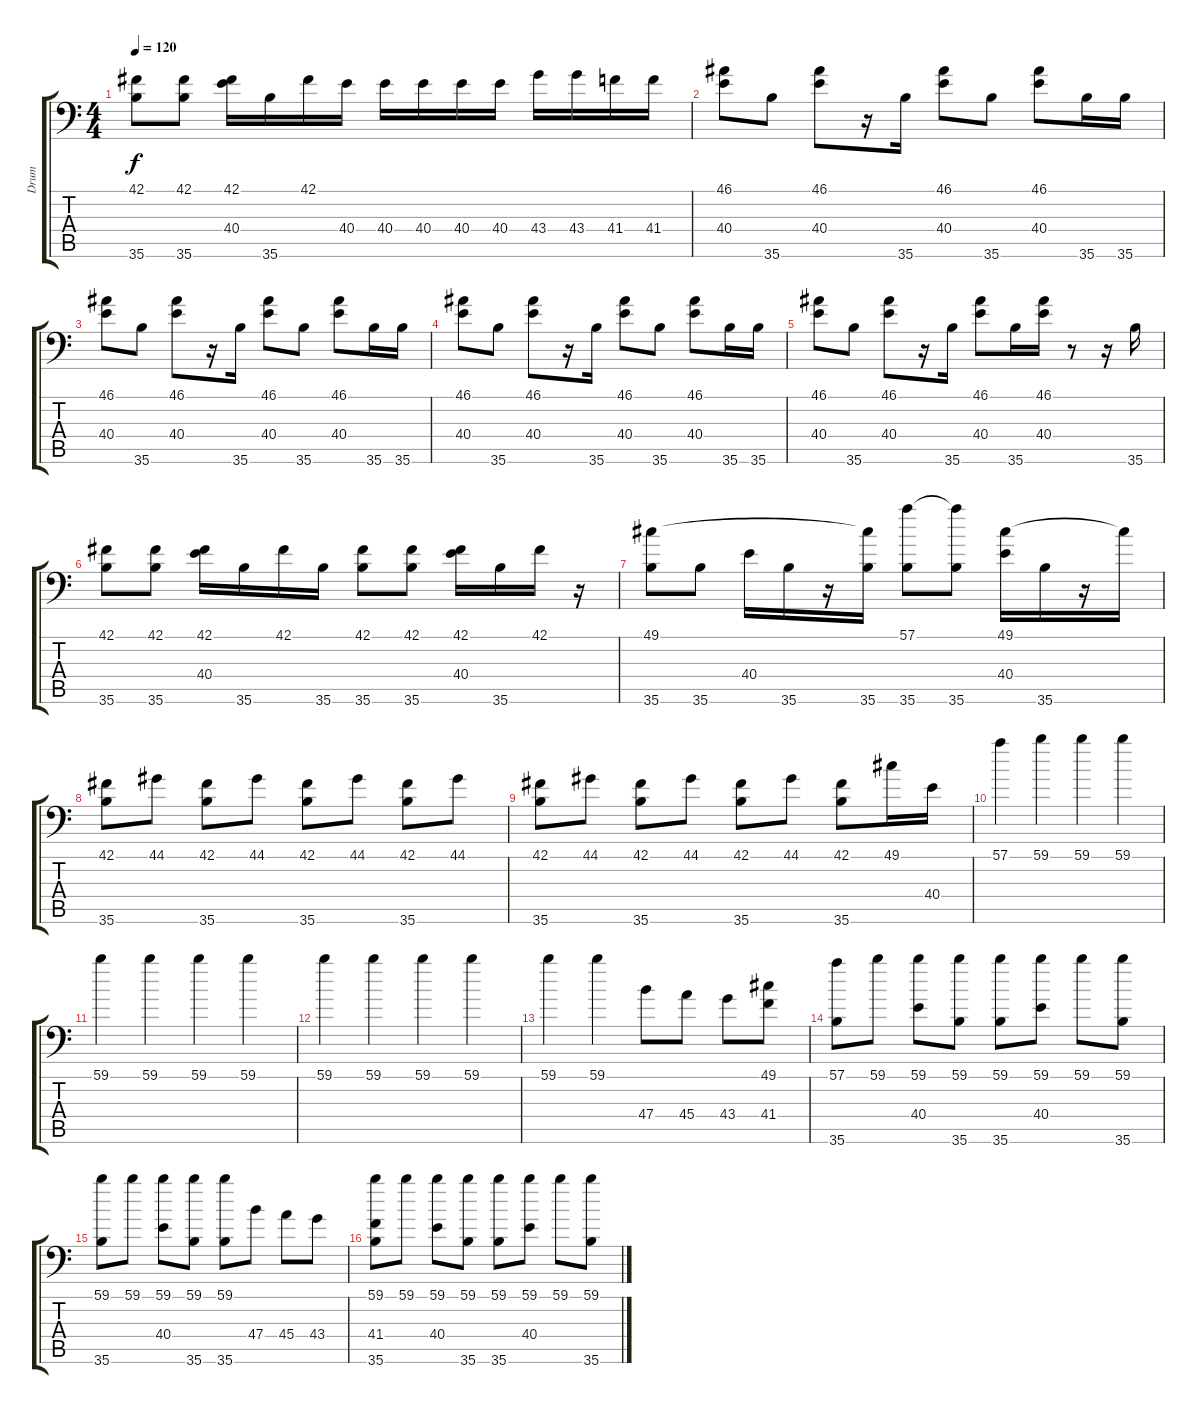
\track ("Drum" "Drum") {instrument acousticgrandpiano}
\staff {score tabs}
\tuning (C-1 C-1 C-1 C-1 C-1 C-1) {hide}
\ts (4 4)
\tempo 120
\clef f4
\ks c
(42.1 35.6).8{dy f} (42.1 35.6).8 (42.1 40.4).16 35.6.16 42.1.16 40.4.16 40.4.16 40.4.16 40.4.16 40.4.16 43.4.16 43.4.16 41.4.16 41.4.16 |
(46.1 40.4).8 35.6.8 (46.1 40.4).8 r.16 35.6.16 (46.1 40.4).8 35.6.8 (46.1 40.4).8 35.6.16 35.6.16 |
(46.1 40.4).8 35.6.8 (46.1 40.4).8 r.16 35.6.16 (46.1 40.4).8 35.6.8 (46.1 40.4).8 35.6.16 35.6.16 |
(46.1 40.4).8 35.6.8 (46.1 40.4).8 r.16 35.6.16 (46.1 40.4).8 35.6.8 (46.1 40.4).8 35.6.16 35.6.16 |
(46.1 40.4).8 35.6.8 (46.1 40.4).8 r.16 35.6.16 (46.1 40.4).8 35.6.16 (46.1 40.4).16 r.8 r.16 35.6.16 |
(42.1 35.6).8 (42.1 35.6).8 (42.1 40.4).16 35.6.16 42.1.16 35.6.16 (42.1 35.6).8 (42.1 35.6).8 (42.1 40.4).16 35.6.16 42.1.16 r.16 |
(49.1 35.6).8 35.6.8 40.4.16 35.6.16 r.16 (49.1{t} 35.6).16 (57.1 35.6).8 (57.1{t} 35.6).8 (49.1 40.4).16 35.6.16 r.16 49.1{t}.16 |
(42.1 35.6).8 44.1.8 (42.1 35.6).8 44.1.8 (42.1 35.6).8 44.1.8 (42.1 35.6).8 44.1.8 |
(42.1 35.6).8 44.1.8 (42.1 35.6).8 44.1.8 (42.1 35.6).8 44.1.8 (42.1 35.6).8 49.1.16 40.4.16 |
57.1.4 59.1.4 59.1.4 59.1.4 |
59.1.4 59.1.4 59.1.4 59.1.4 |
59.1.4 59.1.4 59.1.4 59.1.4 |
59.1.4 59.1.4 47.4.8 45.4.8 43.4.8 (49.1 41.4).8 |
(57.1 35.6).8 59.1.8 (59.1 40.4).8 (59.1 35.6).8 (59.1 35.6).8 (59.1 40.4).8 59.1.8 (59.1 35.6).8 |
(59.1 35.6).8 59.1.8 (59.1 40.4).8 (59.1 35.6).8 (59.1 35.6).8 47.4.8 45.4.8 43.4.8 |
(59.1 41.4 35.6).8 59.1.8 (59.1 40.4).8 (59.1 35.6).8 (59.1 35.6).8 (59.1 40.4).8 59.1.8 (59.1 35.6).8
